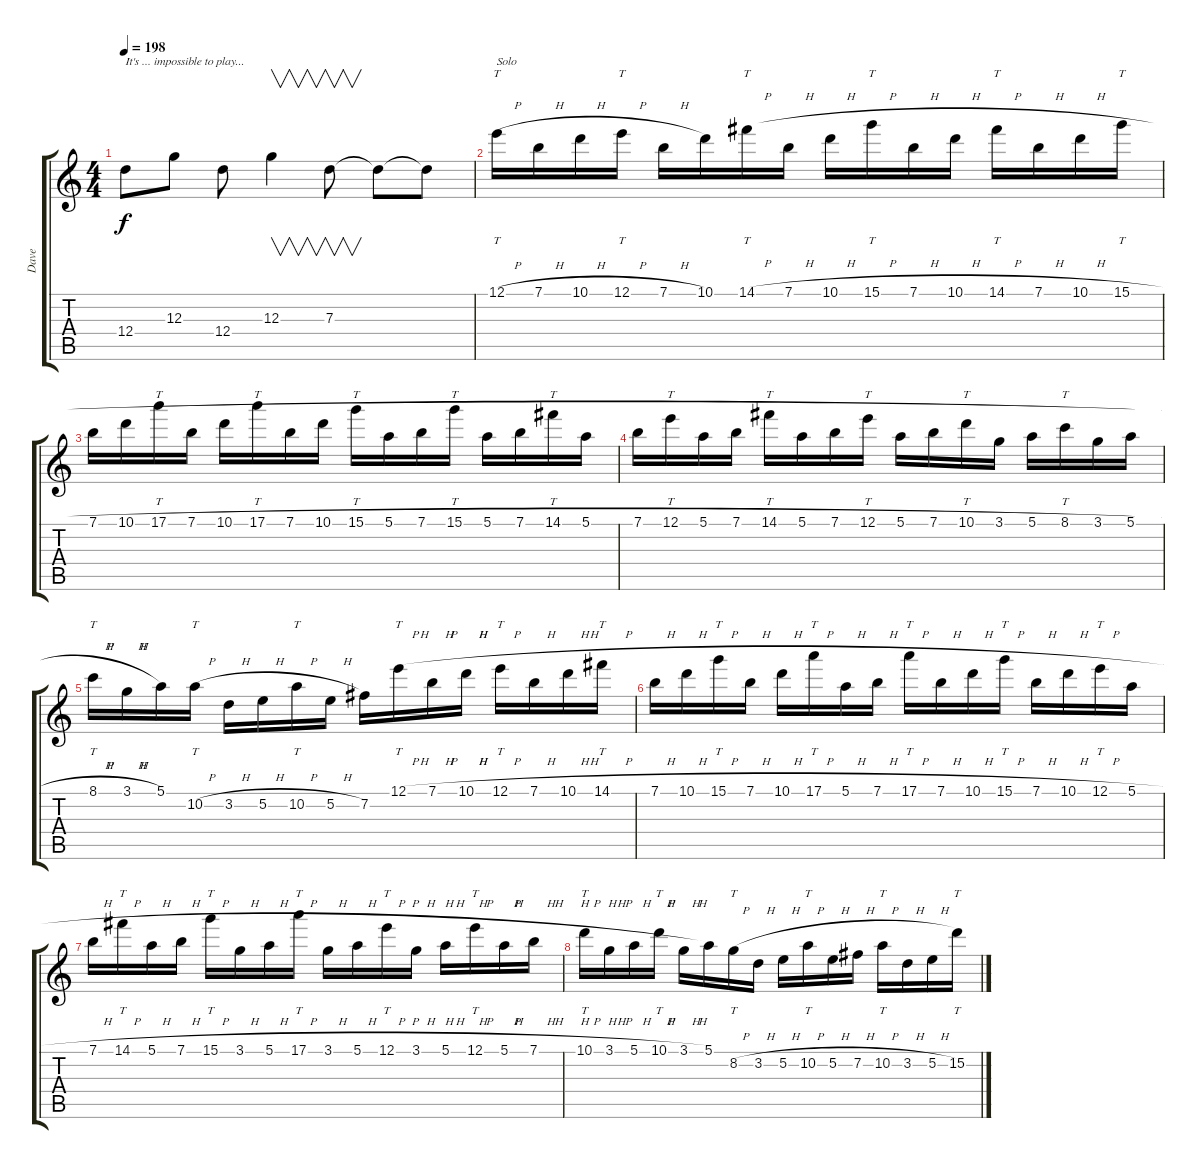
\track ("Dave" "Dave") {instrument distortionguitar}
\staff {score tabs}
\tuning (E4 B3 G3 D3 A2 E2) {hide}
\ts (4 4)
\tempo 198
\clef g2
\ks c
12.4.8{txt "It's ... impossible to play..." dy f} 12.3.8 12.4.8 12.3.4{v} 7.3.8{v} 7.3{t}.8 7.3{t}.8 |
12.1{h}.16{tt txt "Solo"} 7.1{h}.16 10.1{h}.16 12.1{h}.16{tt} 7.1{h}.16 10.1.16 14.1{h}.16{tt} 7.1{h}.16 10.1{h}.16 15.1{h}.16{tt} 7.1{h}.16 10.1{h}.16 14.1{h}.16{tt} 7.1{h}.16 10.1{h}.16 15.1{h}.16{tt} |
7.1{h}.16 10.1{h}.16 17.1{h}.16{tt} 7.1{h}.16 10.1{h}.16 17.1{h}.16{tt} 7.1{h}.16 10.1{h}.16 15.1{h}.16{tt} 5.1{h}.16 7.1{h}.16 15.1{h}.16{tt} 5.1{h}.16 7.1{h}.16 14.1{h}.16{tt} 5.1{h}.16 |
7.1{h}.16 12.1{h}.16{tt} 5.1{h}.16 7.1{h}.16 14.1{h}.16{tt} 5.1{h}.16 7.1{h}.16 12.1{h}.16{tt} 5.1{h}.16 7.1{h}.16 10.1{h}.16{tt} 3.1{h}.16 5.1{h}.16 8.1{h}.16{tt} 3.1{h}.16 5.1{h}.16 |
8.1{h}.16{tt} 3.1{h}.16 5.1.16 10.2{h}.16{tt} 3.2{h}.16 5.2{h}.16 10.2{h}.16{tt} 5.2{h}.16 7.2.16 12.1{h}.16{tt} 7.1{h}.16 10.1{h}.16 12.1{h}.16{tt} 7.1{h}.16 10.1{h}.16 14.1{h}.16{tt} |
7.1{h}.16 10.1{h}.16 15.1{h}.16{tt} 7.1{h}.16 10.1{h}.16 17.1{h}.16{tt} 5.1{h}.16 7.1{h}.16 17.1{h}.16{tt} 7.1{h}.16 10.1{h}.16 15.1{h}.16{tt} 7.1{h}.16 10.1{h}.16 12.1{h}.16{tt} 5.1{h}.16 |
7.1{h}.16 14.1{h}.16{tt} 5.1{h}.16 7.1{h}.16 15.1{h}.16{tt} 3.1{h}.16 5.1{h}.16 17.1{h}.16{tt} 3.1{h}.16 5.1{h}.16 12.1{h}.16{tt} 3.1{h}.16 5.1{h}.16 12.1{h}.16{tt} 5.1{h}.16 7.1{h}.16 |
10.1{h}.16{tt} 3.1{h}.16 5.1{h}.16 10.1{h}.16{tt} 3.1{h}.16 5.1.16 8.2{h}.16{tt} 3.2{h}.16 5.2{h}.16 10.2{h}.16{tt} 5.2{h}.16 7.2{h}.16 10.2{h}.16{tt} 3.2{h}.16 5.2{h}.16 15.2{h}.16{tt}
